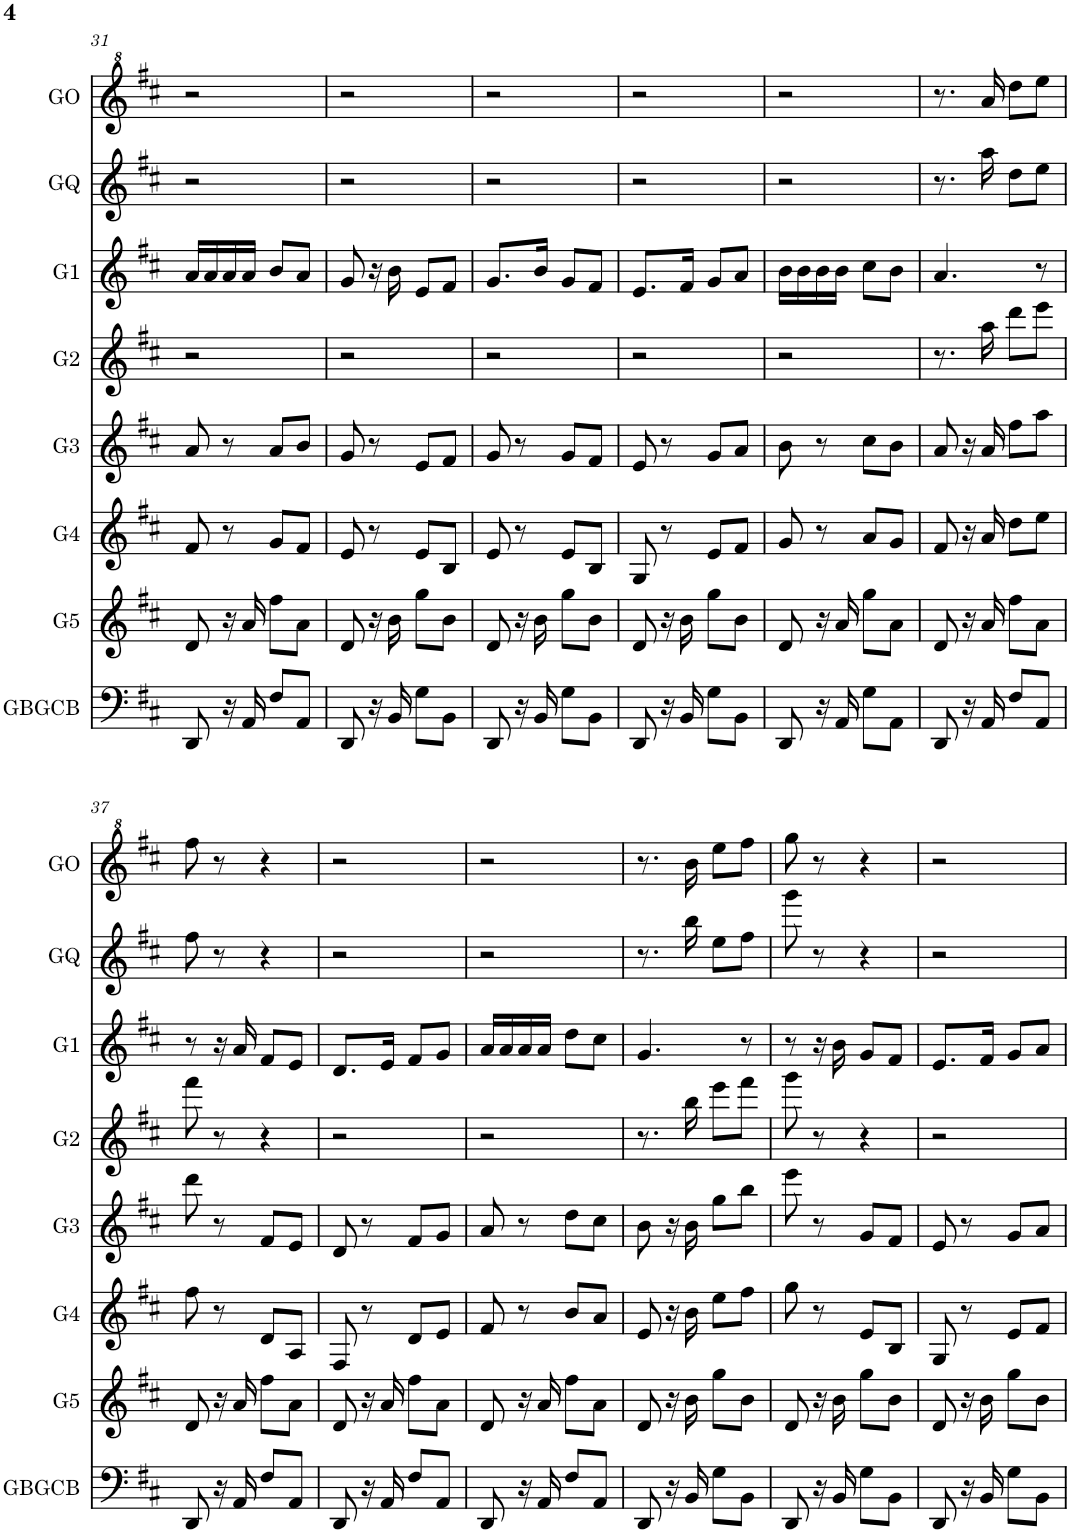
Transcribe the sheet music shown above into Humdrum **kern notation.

**kern	**kern	**kern	**kern	**kern	**kern	**kern	**kern
*part8	*part7	*part6	*part5	*part4	*part3	*part2	*part1
*staff8	*staff7	*staff6	*staff5	*staff4	*staff3	*staff2	*staff1
*I"GB-GCB	*I"G5	*I"G4	*I"G3	*I"G2	*I"G1	*I"GQ	*I"GO
*I'GBGCB	*I'G5	*I'G4	*I'G3	*I'G2	*I'G1	*I'GQ	*I'GO
!!LO:PB:g=z
*clefF4	*clefG2	*clefG2	*clefG2	*clefG2	*clefG2	*clefG2	*clefG^2
*Trd7c12	*Trd7c12	*Trd7c12	*Trd7c12	*Trd7c12	*Trd7c12	*Trd3c5	*Trd7c12
*k[f#c#]	*k[f#c#]	*k[f#c#]	*k[f#c#]	*k[f#c#]	*k[f#c#]	*k[f#c#]	*k[f#c#]
*M2/4	*M2/4	*M2/4	*M2/4	*M2/4	*M2/4	*M2/4	*M2/4
=31	=31	=31	=31	=31	=31	=31	=31
8DD/	8d/	8f#/	8a/	2r	16a/LL	2r	2r
.	.	.	.	.	16a/	.	.
16r	16r	8r	8r	.	16a/	.	.
16AA/	16a/	.	.	.	16a/JJ	.	.
8F#/L	8ff#\L	8g/L	8a/L	.	8b/L	.	.
8AA/J	8a\J	8f#/J	8b/J	.	8a/J	.	.
=32	=32	=32	=32	=32	=32	=32	=32
8DD/	8d/	8e/	8g/	2r	8g/	2r	2r
16r	16r	8r	8r	.	16r	.	.
16BB/	16b\	.	.	.	16b\	.	.
8G\L	8gg\L	8e/L	8e/L	.	8e/L	.	.
8BB\J	8b\J	8B/J	8f#/J	.	8f#/J	.	.
=33	=33	=33	=33	=33	=33	=33	=33
8DD/	8d/	8e/	8g/	2r	8.g/L	2r	2r
16r	16r	8r	8r	.	.	.	.
16BB/	16b\	.	.	.	16b/Jk	.	.
8G\L	8gg\L	8e/L	8g/L	.	8g/L	.	.
8BB\J	8b\J	8B/J	8f#/J	.	8f#/J	.	.
=34	=34	=34	=34	=34	=34	=34	=34
8DD/	8d/	8G/	8e/	2r	8.e/L	2r	2r
16r	16r	8r	8r	.	.	.	.
16BB/	16b\	.	.	.	16f#/Jk	.	.
8G\L	8gg\L	8e/L	8g/L	.	8g/L	.	.
8BB\J	8b\J	8f#/J	8a/J	.	8a/J	.	.
=35	=35	=35	=35	=35	=35	=35	=35
8DD/	8d/	8g/	8b\	2r	16b\LL	2r	2r
.	.	.	.	.	16b\	.	.
16r	16r	8r	8r	.	16b\	.	.
16AA/	16a/	.	.	.	16b\JJ	.	.
8G\L	8gg\L	8a/L	8cc#\L	.	8cc#\L	.	.
8AA\J	8a\J	8g/J	8b\J	.	8b\J	.	.
=36	=36	=36	=36	=36	=36	=36	=36
8DD/	8d/	8f#/	8a/	8.r	4.a/	8.r	8.r
16r	16r	16r	16r	.	.	.	.
16AA/	16a/	16a/	16a/	16aa\	.	16aa\	16aa/
8F#/L	8ff#\L	8dd\L	8ff#\L	8ddd\L	.	8dd\L	8ddd\L
8AA/J	8a\J	8ee\J	8aa\J	8eee\J	8r	8ee\J	8eee\J
!!LO:LB:g=z
=37	=37	=37	=37	=37	=37	=37	=37
8DD/	8d/	8ff#\	8ddd\	8fff#\	8r	8ff#\	8fff#\
16r	16r	8r	8r	8r	16r	8r	8r
16AA/	16a/	.	.	.	16a/	.	.
8F#/L	8ff#\L	8d/L	8f#/L	4r	8f#/L	4r	4r
8AA/J	8a\J	8A/J	8e/J	.	8e/J	.	.
=38	=38	=38	=38	=38	=38	=38	=38
8DD/	8d/	8F#/	8d/	2r	8.d/L	2r	2r
16r	16r	8r	8r	.	.	.	.
16AA/	16a/	.	.	.	16e/Jk	.	.
8F#/L	8ff#\L	8d/L	8f#/L	.	8f#/L	.	.
8AA/J	8a\J	8e/J	8g/J	.	8g/J	.	.
=39	=39	=39	=39	=39	=39	=39	=39
8DD/	8d/	8f#/	8a/	2r	16a/LL	2r	2r
.	.	.	.	.	16a/	.	.
16r	16r	8r	8r	.	16a/	.	.
16AA/	16a/	.	.	.	16a/JJ	.	.
8F#/L	8ff#\L	8b/L	8dd\L	.	8dd\L	.	.
8AA/J	8a\J	8a/J	8cc#\J	.	8cc#\J	.	.
=40	=40	=40	=40	=40	=40	=40	=40
8DD/	8d/	8e/	8b\	8.r	4.g/	8.r	8.r
16r	16r	16r	16r	.	.	.	.
16BB/	16b\	16b\	16b\	16bb\	.	16bb\	16bb\
8G\L	8gg\L	8ee\L	8gg\L	8eee\L	.	8ee\L	8eee\L
8BB\J	8b\J	8ff#\J	8bb\J	8fff#\J	8r	8ff#\J	8fff#\J
=41	=41	=41	=41	=41	=41	=41	=41
8DD/	8d/	8gg\	8eee\	8ggg\	8r	8ggg\	8ggg\
16r	16r	8r	8r	8r	16r	8r	8r
16BB/	16b\	.	.	.	16b\	.	.
8G\L	8gg\L	8e/L	8g/L	4r	8g/L	4r	4r
8BB\J	8b\J	8B/J	8f#/J	.	8f#/J	.	.
=42	=42	=42	=42	=42	=42	=42	=42
8DD/	8d/	8G/	8e/	2r	8.e/L	2r	2r
16r	16r	8r	8r	.	.	.	.
16BB/	16b\	.	.	.	16f#/Jk	.	.
8G\L	8gg\L	8e/L	8g/L	.	8g/L	.	.
8BB\J	8b\J	8f#/J	8a/J	.	8a/J	.	.
=	=	=	=	=	=	=	=
*-	*-	*-	*-	*-	*-	*-	*-
